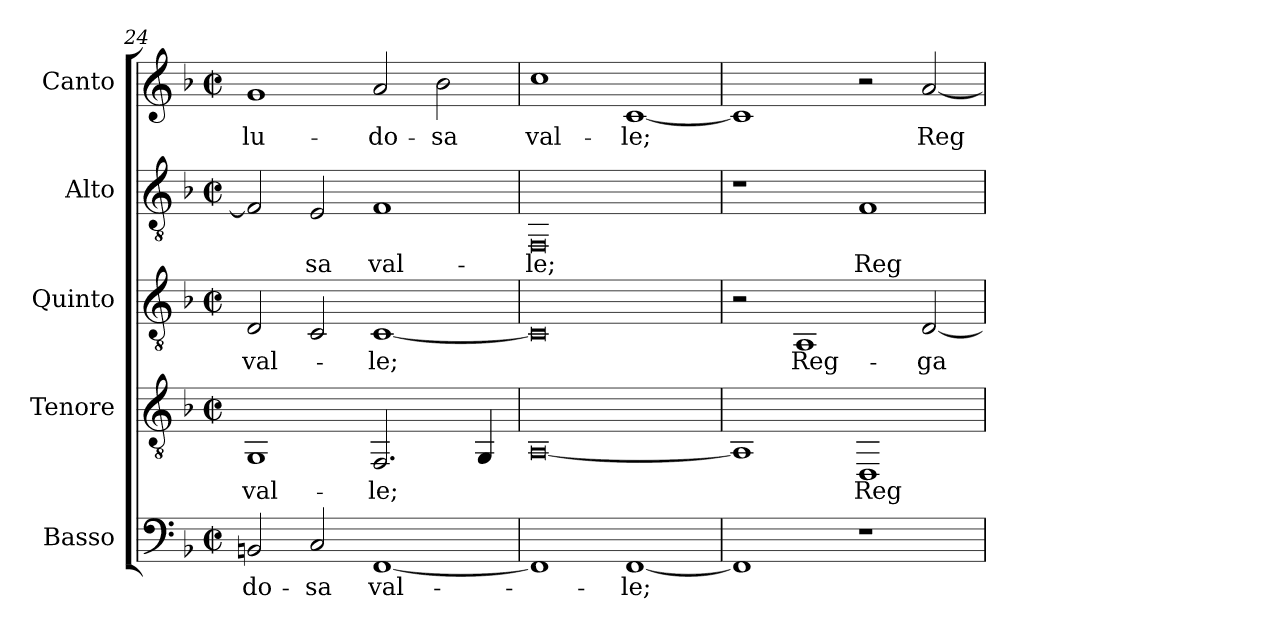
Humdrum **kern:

**kern	**text	**kern	**text	**kern	**text	**kern	**text	**kern	**text
*part5	*part5	*part4	*part4	*part3	*part3	*part2	*part2	*part1	*part1
*staff5	*staff5	*staff4	*staff4	*staff3	*staff3	*staff2	*staff2	*staff1	*staff1
*I"Basso	*	*I"Tenore	*	*I"Quinto	*	*I"Alto	*	*I"Canto	*
*I'B	*	*I'T	*	*I'Q	*	*I'A	*	*I'C	*
*clefF4	*	*clefGv2	*	*clefGv2	*	*clefGv2	*	*clefG2	*
*k[b-]	*	*k[b-]	*	*k[b-]	*	*k[b-]	*	*k[b-]	*
*F:	*	*F:	*	*F:	*	*F:	*	*F:	*
*M2/2	*	*M2/2	*	*M2/2	*	*M2/2	*	*M2/2	*
*met(c|)	*	*met(c|)	*	*met(c|)	*	*met(c|)	*	*met(c|)	*
=24	=24	=24	=24	=24	=24	=24	=24	=24	=24
!	!LO:LY:b:color=#000000	!	!	!	!	!	!	!	!
!	!	!	!LO:LY:b:color=#000000	!	!	!	!	!	!
!	!	!	!	!	!LO:LY:b:color=#000000	!	!	!	!
!	!	!	!	!	!	!	!	!	!LO:LY:b:color=#000000
2BBni/	-do-	1GGi	val-	2Di/	val-	2Fi/]	.	1gi	-lu-
!	!LO:LY:b:color=#000000	!	!	!	!	!	!	!	!
!	!	!	!	!	!	!	!LO:LY:b:color=#000000	!	!
2Ci/	-sa	.	.	2Ci/	.	2Ei/	-sa	.	.
!	!LO:LY:b:color=#000000	!	!	!	!	!	!	!	!
!	!	!	!LO:LY:b:color=#000000	!	!	!	!	!	!
!	!	!	!	!	!LO:LY:b:color=#000000	!	!	!	!
!	!	!	!	!	!	!	!LO:LY:b:color=#000000	!	!
!	!	!	!	!	!	!	!	!	!LO:LY:b:color=#000000
[<1FFi	val-	2.FFi/	-le;	[<1Ci	-le;	1Fi	val-	2ai/	-do-
!	!	!	!	!	!	!	!	!	!LO:LY:b:color=#000000
.	.	.	.	.	.	.	.	2b-i\	-sa
.	.	4GGi/	.	.	.	.	.	.	.
!!LO:LB:g=z
=25	=25	=25	=25	=25	=25	=25	=25	=25	=25
!	!	!	!	!	!	!	!LO:LY:b:color=#000000	!	!
!	!	!	!	!	!	!	!	!	!LO:LY:b:color=#000000
1FFi]	.	[<0AAi	.	0Ci]	.	0FFi	-le;	1cci	val-
!	!LO:LY:b:color=#000000	!	!	!	!	!	!	!	!
!	!	!	!	!	!	!	!	!	!LO:LY:b:color=#000000
[<1FFi	-le;	.	.	.	.	.	.	[<1ci	-le;
=26	=26	=26	=26	=26	=26	=26	=26	=26	=26
1FFi]	.	1AAi]	.	2r	.	1r	.	1ci]	.
!	!	!	!	!	!LO:LY:b:color=#000000	!	!	!	!
.	.	.	.	1AAi	Reg-	.	.	.	.
!	!	!	!LO:LY:b:color=#000000	!	!	!	!	!	!
!	!	!	!	!	!	!	!LO:LY:b:color=#000000	!	!
1r	.	1DDi	Reg-	.	.	1Fi	Reg-	2r	.
!	!	!	!	!	!LO:LY:b:color=#000000	!	!	!	!
!	!	!	!	!	!	!	!	!	!LO:LY:b:color=#000000
.	.	.	.	[<2Di/	-ga	.	.	[<2ai/	Reg-
=	=	=	=	=	=	=	=	=	=
*-	*-	*-	*-	*-	*-	*-	*-	*-	*-
